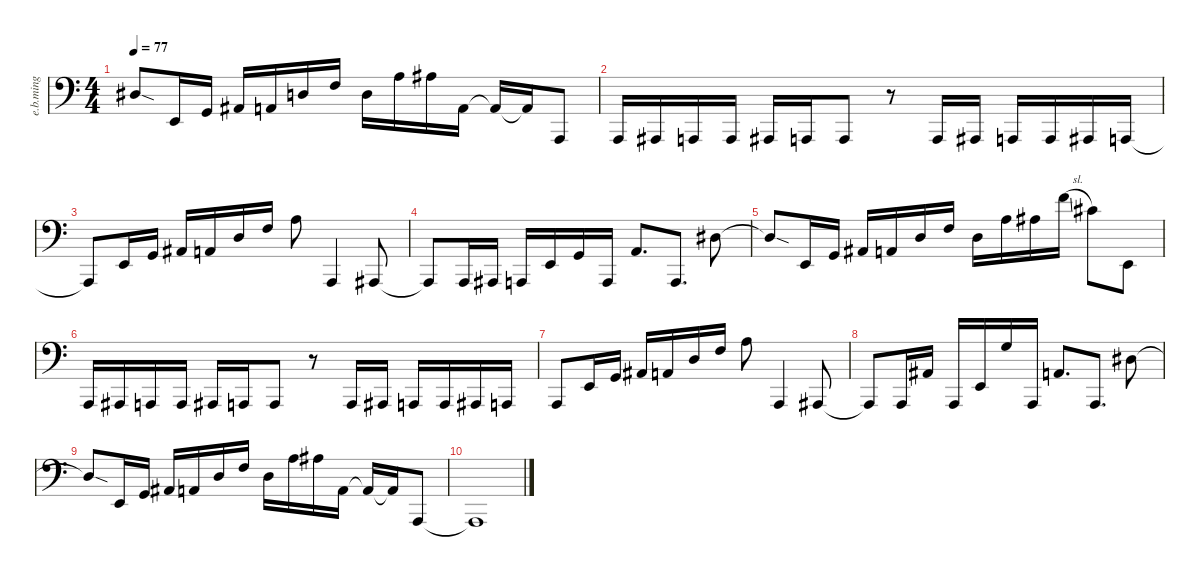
\defaultSystemsLayout 4
\hideDynamics
\bracketExtendMode nobrackets
\otherSystemsTrackNameOrientation horizontal
\track ("Electric Bass Ming" "e.b.ming") {instrument electricbassfinger}
\staff {score}
\tuning (G2 D2 A1 E1 A0)
\ts (4 4)
\tempo 77
\clef f4
\ks c
11.4{sod t}.8{dy mf} 0.4.16 3.4.16 6.4.16 0.3.16 5.3.16 8.3.16 0.2.16 7.2.16 8.2.16 0.3.16 0.3{t}.16 0.3{t}.16 0.5.8 |
0.5.16{dy ff} 1.5.16 0.5.16 0.5.16 1.5.16 0.5.16 0.5.8 r.8 0.5.16 1.5.16 0.5.16 0.5.16 1.5.16 0.5.16 |
0.5{t}.8 0.4.16 3.4.16 6.4.16 0.3.16 5.3.16 8.3.16 7.2.8 0.5.4 1.5.8 |
1.5{t}.8{dy mf} 0.5.16 1.5.16 0.5.16 0.4.16 3.4.16 0.5.16 0.3.8{d} 0.5.8{d} 11.4.8 |
11.4{sod t}.8 0.4.16 3.4.16 6.4.16 0.3.16 5.3.16 8.3.16 0.2.16 7.2.16 8.2.16 10.1{sl}.16 6.1.8 0.4.8 |
0.5.16 1.5.16 0.5.16 0.5.16 1.5.16 0.5.16 0.5.8 r.8 0.5.16 1.5.16 0.5.16 0.5.16 1.5.16 0.5.16 |
0.5.8 0.4.16 3.4.16 6.4.16 0.3.16 5.3.16 8.3.16 7.2.8 0.5.4 1.5.8 |
1.5{t}.8 0.5.16 13.5.16 0.5.16 0.4.16 15.4.16 0.5.16 0.3.8{d} 0.5.8{d} 11.4.8 |
11.4{sod t}.8 0.4.16 3.4.16 6.4.16 0.3.16 5.3.16 8.3.16 0.2.16 7.2.16 8.2.16 0.3.16 0.3{t}.16 0.3{t}.16 0.5.8 |
0.5{t}.1
